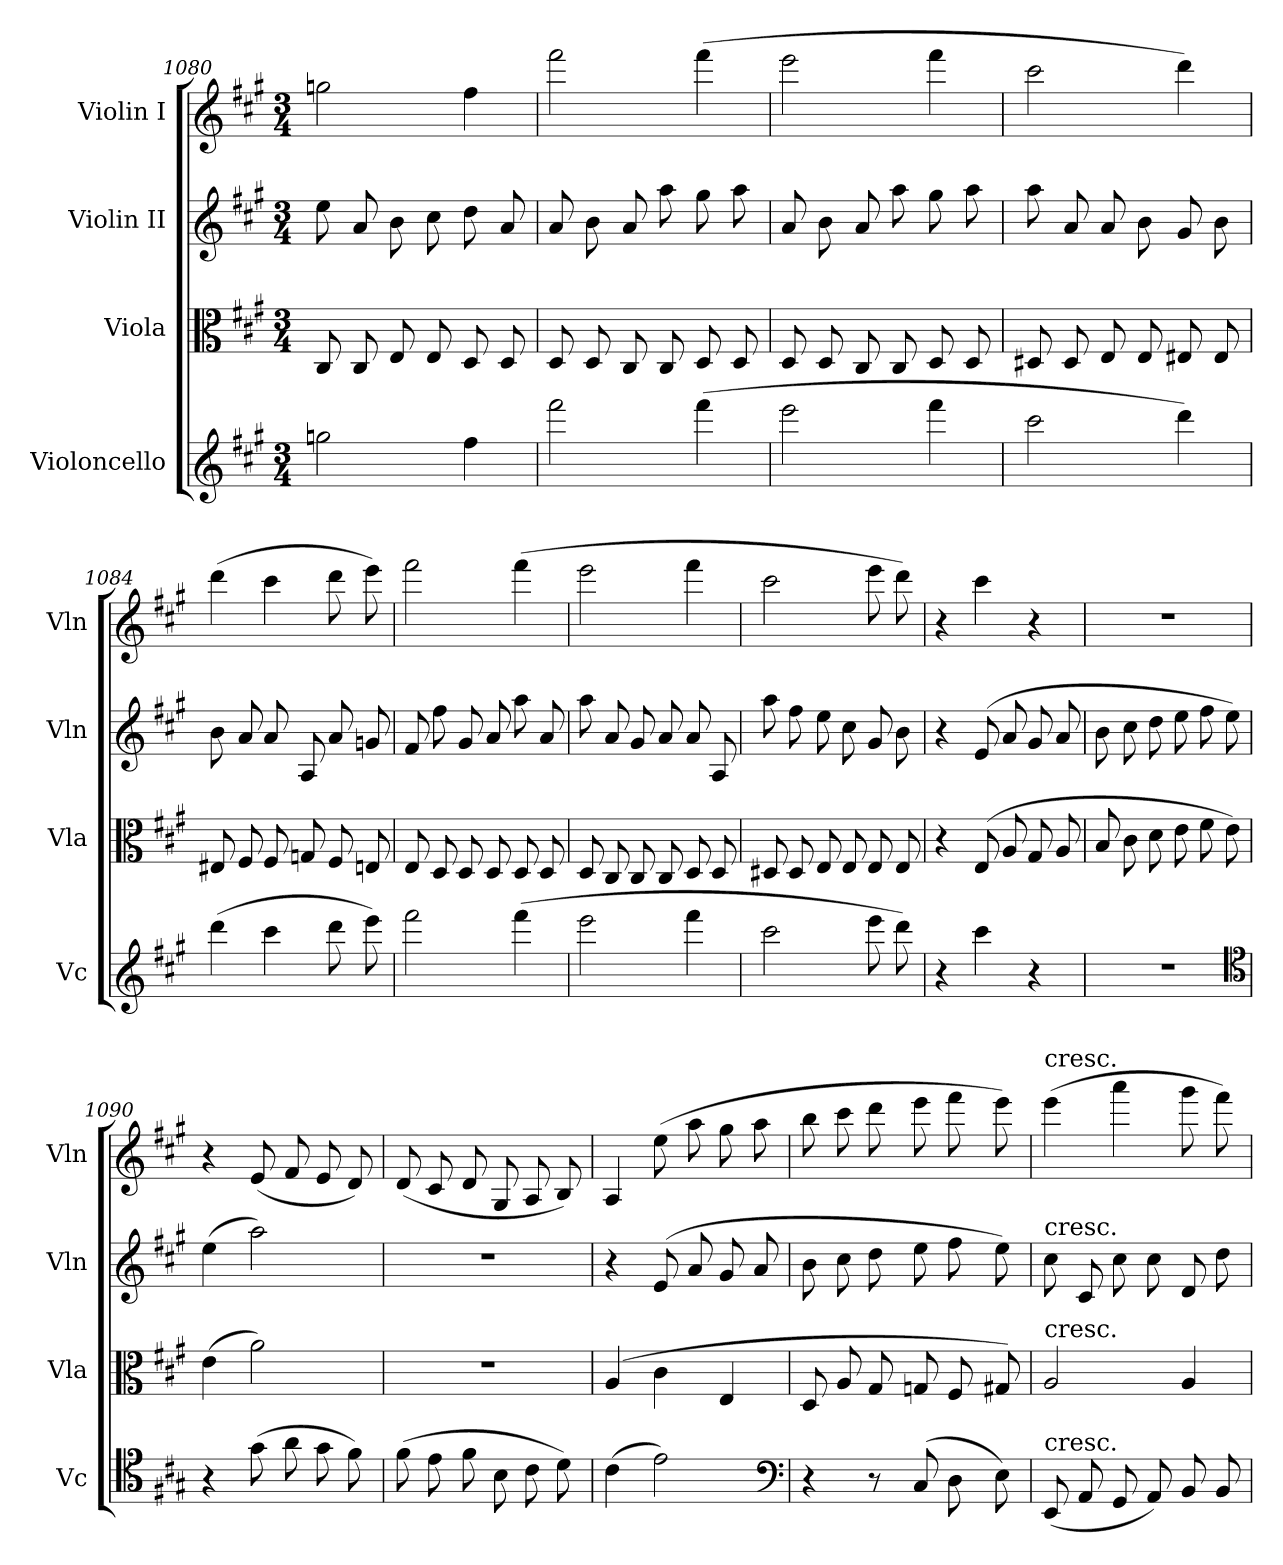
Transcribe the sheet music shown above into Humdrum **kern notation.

**kern	**kern	**kern	**kern
*part4	*part3	*part2	*part1
*staff4	*staff3	*staff2	*staff1
*I"Violoncello	*I"Viola	*I"Violin II	*I"Violin I
*I'Vc	*I'Vla	*I'Vln	*I'Vln
*clefG2	*clefC3	*clefG2	*clefG2
*k[f#c#g#]	*k[f#c#g#]	*k[f#c#g#]	*k[f#c#g#]
*A:	*A:	*A:	*A:
*M3/4	*M3/4	*M3/4	*M3/4
=1080	=1080	=1080	=1080
2ggn	8C#	8ee	2ggn
.	8C#	8a	.
.	8E	8b	.
.	8E	8cc#	.
4ff#	8D	8dd	4ff#
.	8D	8a	.
=1081	=1081	=1081	=1081
2fff#	8D	8a	2fff#
.	8D	8b	.
.	8C#	8a	.
.	8C#	8aa	.
(4fff#	8D	8gg#	(4fff#
.	8D	8aa	.
=1082	=1082	=1082	=1082
2eee	8D	8a	2eee
.	8D	8b	.
.	8C#	8a	.
.	8C#	8aa	.
4fff#	8D	8gg#	4fff#
.	8D	8aa	.
=1083	=1083	=1083	=1083
2ccc#	8D#X	8aa	2ccc#
.	8D#	8a	.
.	8E	8a	.
.	8E	8b	.
4ddd)	8E#X	8g#	4ddd)
.	8E#	8b	.
=1084	=1084	=1084	=1084
(4ddd	8E#X	8b	(4ddd
.	8F#	8a	.
4ccc#	8F#	8a	4ccc#
.	8Gn	8A	.
8ddd	8F#	8a	8ddd
8eee)	8En	8gn	8eee)
=1085	=1085	=1085	=1085
2fff#	8E	8f#	2fff#
.	8D	8ff#	.
.	8D	8g#	.
.	8D	8a	.
(4fff#	8D	8aa	(4fff#
.	8D	8a	.
=1086	=1086	=1086	=1086
2eee	8D	8aa	2eee
.	8C#	8a	.
.	8C#	8g#	.
.	8C#	8a	.
4fff#	8D	8a	4fff#
.	8D	8A	.
=1087	=1087	=1087	=1087
2ccc#	8D#X	8aa	2ccc#
.	8D#	8ff#	.
.	8E	8ee	.
.	8E	8cc#	.
8eee	8E	8g#	8eee
8ddd)	8E	8b	8ddd)
=1088	=1088	=1088	=1088
4r	4r	4r	4r
4ccc#	(8E	(8e	4ccc#
.	8A	8a	.
4r	8G#	8g#	4r
.	8A	8a	.
=1089	=1089	=1089	=1089
2.r	8B	8b	2.r
.	8c#	8cc#	.
.	8d	8dd	.
.	8e	8ee	.
.	8f#	8ff#	.
.	8e)	8ee)	.
*clefC4	*	*	*
=1090	=1090	=1090	=1090
4r	(4e	(4ee	4r
(8g#	2a)	2aa)	(8e
8a	.	.	8f#
8g#	.	.	8e
8f#)	.	.	8d)
=1091	=1091	=1091	=1091
(8f#	2.r	2.r	(8d
8e	.	.	8c#
8f#	.	.	8d
8B	.	.	8G#
8c#	.	.	8A
8d)	.	.	8B)
=1092	=1092	=1092	=1092
(4c#	(4A	4r	4A
2e)	4c#	(8e	(8ee
.	.	8a	8aa
.	4E	8g#	8gg#
.	.	8a	8aa
*clefF4	*	*	*
=1093	=1093	=1093	=1093
4r	8D	8b	8bb
.	8A	8cc#	8ccc#
8r	8G#	8dd	8ddd
(8C#	8Gn	8ee	8eee
8D	8F#	8ff#	8fff#
8E)	8G#X)	8ee)	8eee)
=1094	=1094	=1094	=1094
!	!	!	!LO:TX:a:t=cresc.
!	!	!LO:TX:a:t=cresc.	!
!	!LO:TX:a:t=cresc.	!	!
!LO:TX:a:t=cresc.	!	!	!
(8EE	2A	8cc#	(4eee
8AA	.	8c#	.
8GG#	.	8cc#	4aaa
8AA)	.	8cc#	.
8BB	4A	8d	8ggg#
8BB	.	8dd	8fff#)
=	=	=	=
*-	*-	*-	*-
